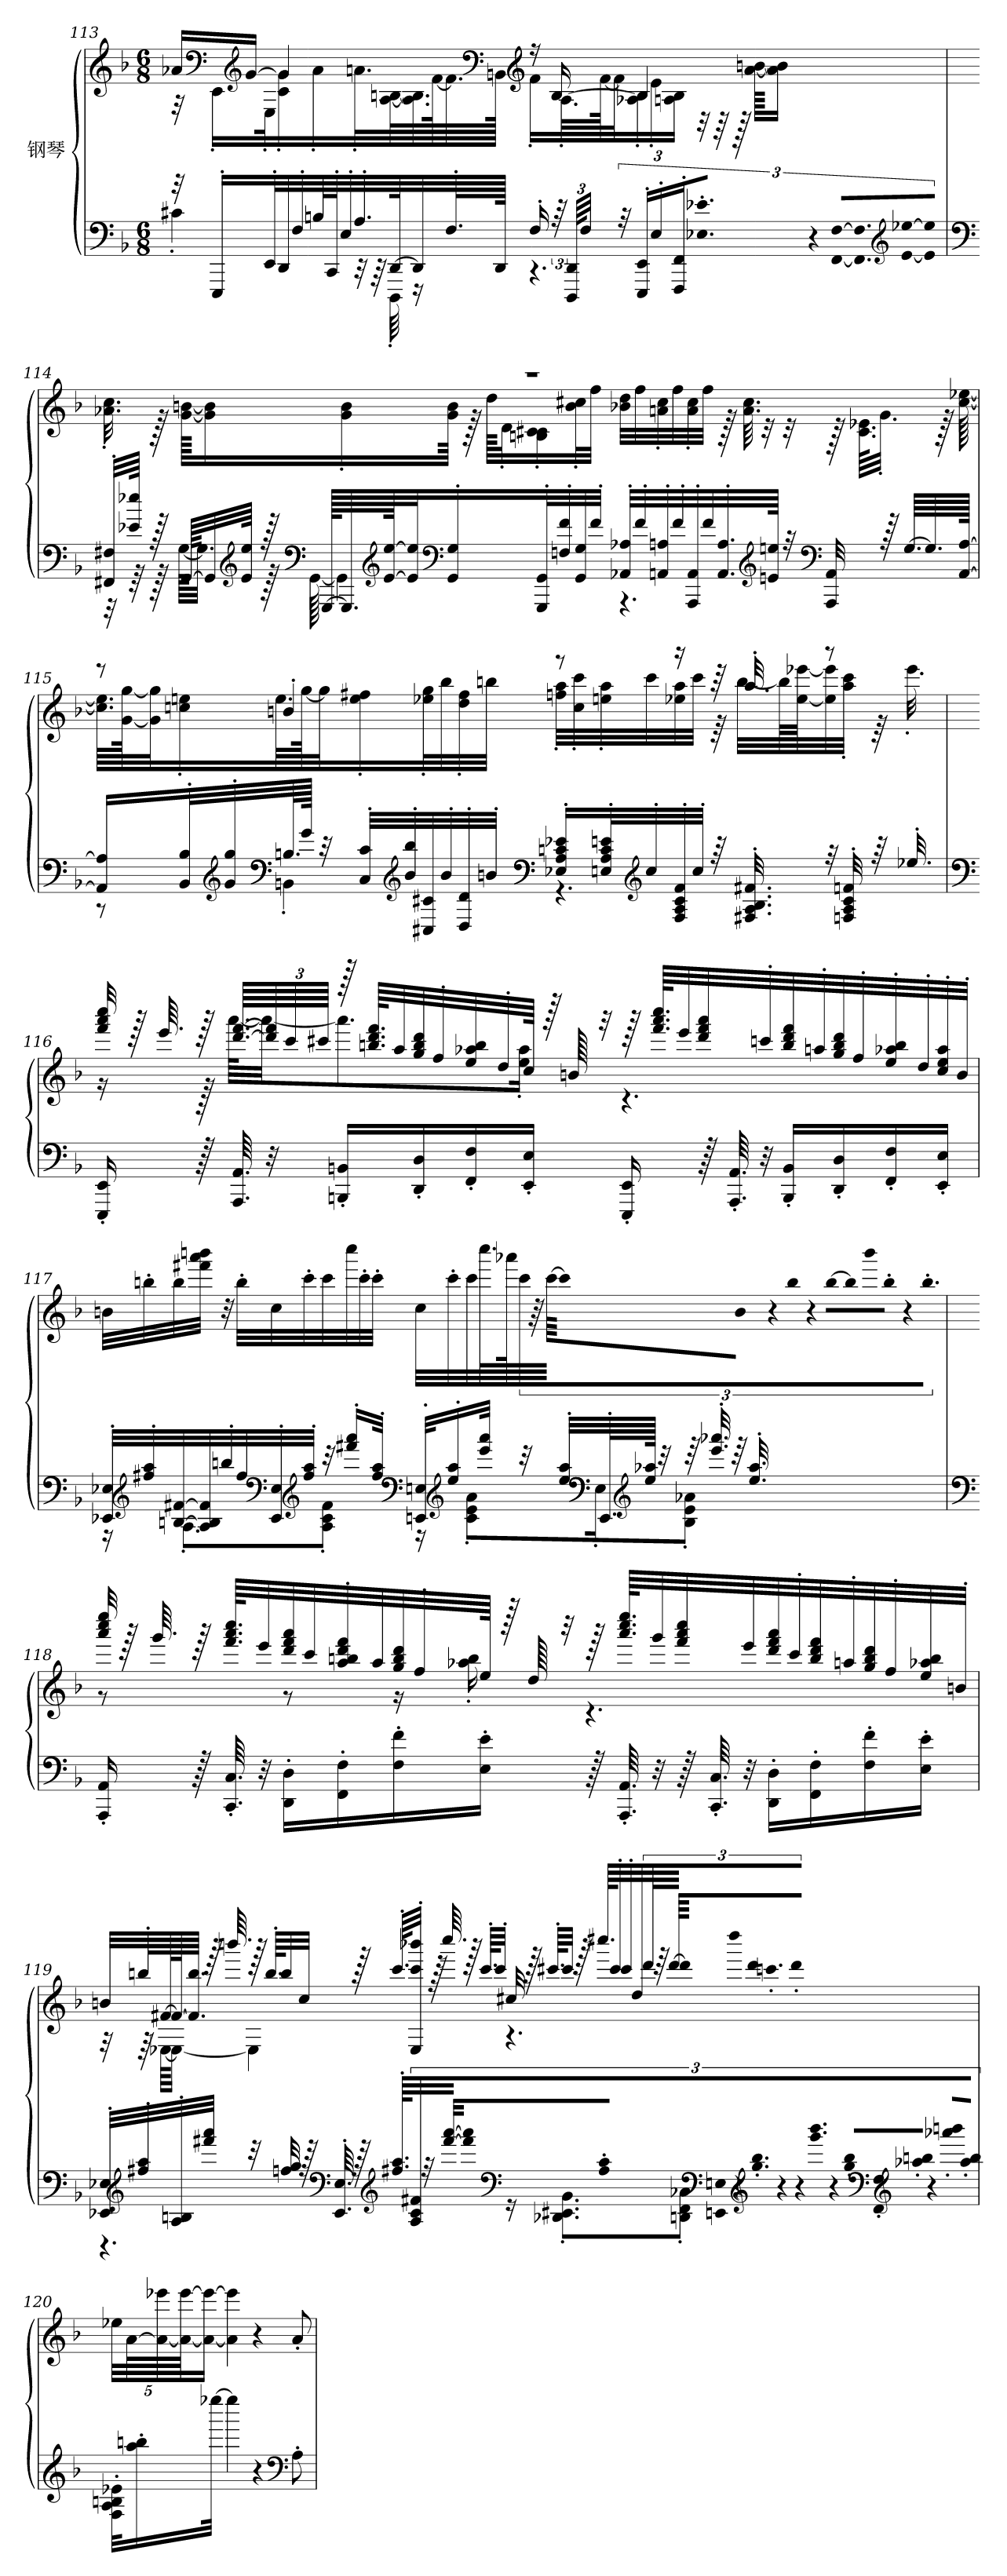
**kern	**kern
*part1	*part1
*staff2	*staff1
*I"钢琴	*
!!LO:LB:g=z
*clefF4	*clefG2
*k[b-]	*k[b-]
*M6/8	*M6/8
=113	=113
*^	*^
32r	4c#X'\	16a-X/LL	32r
*	*	*clefF4	*
16EEE'/LL	.	.	16EE'\LL
*	*	*clefG2	*
.	.	[16g/JJ	.
32EE'/L	.	.	32E'\K
32DD/	.	4g/]	16c\' 16g\'
32F'/	.	.	.
64Bn/L	.	.	16a-'\
64CC'/J	.	.	.
32E'/	.	.	.
32.A'/	32r	.	32.an'\L
.	64r	.	.
[64DD/K	64DDD'\	.	[64A\ [64Bn\L
32DD/]	16r	.	64.A\] 64.B\]
.	.	.	[128f\K
64.F'/L	.	.	64.f\]
*	*	*clefF4	*
128DD/JJJJk	.	.	128BBn\JJJJk
*	*	*clefG2	*
16F'/	4.r	16r	16f'\LL
96r	.	[16B/	64.A'\LL
96DDD/ 96DD/KLLL	.	.	.
48F/JJJ	.	.	.
.	.	.	[128f\JK
.	.	.	32f\J]
48r	.	.	.
*Xbrackettup	*	*	*Xbrackettup
24EEE/' 24EE/'LL	.	4B/]	24A-X\' 24B\'
24E'/	.	.	24e'\
24FFF/' 24FF/'	.	.	24An\ 24B\JJ
32.E-X/' 32.e-X/'JJk	.	.	32r
.	.	.	64r
128r	.	.	128r
[128FF/ [128F/KLLLL	.	.	[128a\ [128bn\KKKLL
64.FF/] 64.F/]	.	.	16a\] 16b\]JJ
*clefG2	*	*	*
[128e-/ [128ee-X/JK	.	.	.
32e-/] 32ee-/]JJJ	.	.	.
!!LO:LB:g=z	!!
=114	=114	=114	=114
*clefF4	*	*	*
32FF#X/' 32F#X/'LLL	32r	2.r	32.a-X\' 32.cc\'
64e-X/ 64ee-X/JJJk	64r	.	.
128r	128r	.	128r
[128GG/KKLLL	[128G\KKLLL	.	[128g\ [128bn\KKKLL
32GG/]	32.G\JJJ]	.	16g\] 16b\]
*clefG2	*	*	*
64e-/ 64ee-/JJJk	.	.	.
128r	128r	.	.
*clefF4	*	*	*
[128GGG/KLLLL	[128GG\	.	.
64.GGG/]	4GG\]	.	16g\' 16b\'
*clefG2	*	*	*
[128e-/ [128ee-/JK	.	.	.
32e-/] 32ee-/]J	.	.	.
*clefF4	*	*	*
16GG/' 16G/'	.	.	64g\ 64b\JJkk
.	.	.	128r
.	.	.	128dd\KKLLL
.	.	.	32d'\J
32GGG/' 32GG/'L	.	.	16Bn\' 16c\' 16c#X\'
32Fn/' 32f/'	.	.	.
32GG/ 32G/	.	.	32b\' 32cc#X\'L
32f'/JJJ	.	.	32ff\JJJ
32AA-X/' 32A-X/'LLL	4.r	.	32b-X\ 32dd\LLL
32f'/	.	.	32ff\
32AAn/' 32An/'	.	.	32an\' 32cc#\'
32f'/	.	.	32ff\
32AAA/' 32AA/'	.	.	32a\' 32cc#\'
32f/	.	.	32ff\JJJ
32.AA/' 32.A/'	.	.	128r
.	.	.	64.a\ 64.cc#\
.	.	.	32r
*clefG2	*	*	*
64en/ 64een/JJJk	.	.	.
32r	.	.	32r
*clefF4	*	*	*
32AAA/ 32AA/	.	.	128r
.	.	.	64.c#\ 64.e-X\KLLL
128r	.	.	32.g'\JJJ
[64.G/LLLL	.	.	.
64.G/]	.	.	.
.	.	.	128r
[128AA/ [128A/JJJJk	.	.	[128cc#\ [128ee-X\
!!LO:LB:g=z	!!
=115	=115	=115	=115
16AA/] 16A/]LL	8r	8r	64.cc#\] 64.ee-\]LLLL
.	.	.	[128g\ [128gg\JK
.	.	.	32g\] 32gg\]J
32BB-/' 32B-/'L	.	.	16ccn\' 16een\'
*clefG2	*	*	*
32g/' 32gg/'	.	.	.
*clefF4	*	*	*
64.Bn/L	4BBn'\	4bn'/	64.ee\LL
128g/JJJJk	.	.	[128gg\JK
32r	.	.	32gg\J]
32C/' 32c/'LLL	.	.	16ee\' 16ff#X\'
*clefG2	*	*	*
32b-/' 32bb-/'	.	.	.
32C#X/ 32c#X/	.	.	32ee-X\' 32gg\'L
32b-'/	.	.	32bb-\
32D/' 32d/'	.	.	32dd\' 32ff#\'
32bn'/JJJ	.	.	32bbn\JJJ
*clefF4	*	*	*
16E-X/' 16A/' 16cn/' 16e-X/'LL	4.r	8r	32ffn\' 32aa\'LLL
.	.	.	32cc\' 32ccc\'
32En/' 32A/' 32c/' 32en/'L	.	.	32een\' 32aa\'
*clefG2	*	*	*
32cc'/	.	.	32ccc\
32F/' 32A/' 32c/' 32f/'	.	16r	32ee-X\ 32aa\
32cc'/JJJ	.	.	32ccc\JJJ
64r	.	64r	64r
32.F#X/' 32.A/' 32.B/' 32.f#X/'	.	32.aa'/	[32bb\LLL
.	.	.	128bb\LL]
.	.	.	[128ee-\ [128eee-X\JJ
32r	.	8r	32ee-\] 32eee-\]
32Fn/' 32A/' 32c/' 32fn/'	.	.	32aa\' 32ccc\'JJJ
64r	.	.	64r
32.ee-X'/	.	.	32.eee-'\
*v	*v	*	*
!!LO:PB:g=z	!!
=116	=116	=116
*clefF4	*	*
16EEE/' 16EE/'	32fff/ 32aaa/ 32cccc/	16r
.	128r	.
.	64.eee/	.
128r	128r	128r
64.AAA/ 64.AA/	[64.ddd/ [64.fff/LLLL	[64.aaa\KLLL
32r	96ddd/] 96fff/]	32aaa\JJ_
.	96ccc/	.
.	96ccc#X/JJJJ	.
16BBBn/' 16BBn/'LL	128r	8.aaa\]
.	64.bbn/ 64.ddd/ 64.fff/KLLL	.
.	32aa/	.
16DD/' 16D/'	32gg/ 32bb/ 32ddd/	.
.	32ff'/	.
16FF/' 16F/'	32ee/ 32aa-X/ 32bb/	.
.	32dd'/	.
16EE/' 16E/'JJ	64cc/JJJk	16ee\' 16aa-\'Jk
.	128r	.
.	128bn/	.
.	32r	.
16EEE/' 16EE/'	128r	4.r
.	64.fff/ 64.aaa/ 64.cccc/KLLL	.
.	32eee/	.
128r	32ddd/ 32fff/ 32aaa/	.
64.AAA/' 64.AA/'	.	.
32r	32cccn'/	.
16BBB/' 16BB/'LL	32bb/ 32ddd/ 32fff/	.
.	32aan'/	.
16DD/' 16D/'	32gg/ 32bb/ 32ddd/	.
.	32ff'/	.
16FF/' 16F/'	32ee/' 32aa-X/' 32bb/'	.
.	32dd'/	.
16EE/' 16E/'JJ	32cc/' 32ee/' 32aa-/'	.
.	32b'/JJJ	.
*	*v	*v
!!LO:LB:g=z
=117	=117
*^	*
32EE-X/' 32E-X/'LLL	16r	32bn\LLL
*clefG2	*	*
32ff#X/' 32aa/'	.	32bbn'\
[32Bn/ [32f#X/	8.A'\L	32bb\
32A/ 32B/] 32f#/]	.	32fff#X\ 32aaa\ 32bbbn\JJJ
32bbn'/	.	32r
32ff#/	.	32bb'\LLL
*clefF4	*	*
32EE-/' 32E-/'	.	32cc\
*clefG2	*	*
32ff#/' 32aa/'JJJ	.	32ccc'\
32r	8A\' 8c\' 8f#\'J	32ccc\
16fff#X/' 16aaa/'LL	.	32cccc\
.	.	32ccc'\
32ff#/' 32aa/'JJk	.	32ccc'\JJJ
*clefF4	*	*
32EEn/' 32En/'KLL	16r	32cc\LLL
*clefG2	*	*
16ee/' 16aa/'	.	32ccc'\
.	8c\' 8e\' 8a\'L	32ccc\
32eee/ 32aaa/JJk	.	64.cccc\L
.	.	128aaa-X\K
*	*	*brackettup
32r	.	96ccc\JJJJ
.	.	96r
.	.	[96ccc\KLLL
32ee/' 32aa/'LLL	.	32ccc\]
*clefF4	*	*
64.EE'/L	16E'\K	64b\JJJk
.	.	128r
*clefG2	*	*
128ee/ 128aa-X/JJJJk	.	128bb\
32r	.	64r
.	.	[64bb\LLLL
64r	8B\' 8e\' 8a-X\'J	64bb\J]
32.eee/' 32.aaa-X/'	.	32bbb\
.	.	64bb'\JJJk
64r	.	64r
32.ee/' 32.aa-/'	.	32.bb'\
*v	*v	*
!!LO:LB:g=z
=118	=118
*clefF4	*
*	*^
16AAA/' 16AA/'	32aaa/ 32cccc/ 32eeee/	8r
.	128r	.
.	64.ggg/	.
128r	128r	.
64.CC/' 64.C/'	64.fff/ 64.aaa/ 64.cccc/KLLL	.
32r	32eee/	.
16DD\' 16D\'LL	32ddd/ 32fff/ 32aaa/	8r
.	32ccc/	.
16FF\' 16F\'	32aa/' 32bbn/' 32ddd/' 32fff/'	.
.	32aa/	.
16F\' 16f\'	32gg/ 32bb/ 32ddd/	16r
.	32ff'/	.
16E\' 16e\'JJ	64ee/JJJk	16aa-X\' 16bb\'
.	128r	.
.	128dd/	.
.	32r	.
128r	128r	4.r
64.AAA/' 64.AA/'	64.aaa/ 64.cccc/ 64.eeee/KLLL	.
32r	32ggg/	.
128r	32fff/ 32aaa/ 32cccc/	.
64.CC/' 64.C/'	.	.
32r	32eee/	.
16DD\' 16D\'LL	32ddd/ 32fff/ 32aaa/	.
.	32ccc'/	.
16FF\' 16F\'	32bb/ 32ddd/ 32fff/	.
.	32aan'/	.
16F\' 16f\'	32gg/ 32bb/ 32ddd/	.
.	32ff'/	.
16E\' 16e\'JJ	32ee/ 32aa-X/ 32bb/	.
.	32bn'/JJJ	.
!!LO:LB:g=z	!!
=119	=119	=119
*^	*	*
32EE-X/' 32E-X/'LLL	4.r	32bn/LLL	32r
*clefG2	*	*	*
32ff#X/' 32aa/'	.	64bbn'/L	64r
.	.	[64f#X/	[64E-X\KKLL
32A/' 32Bn/'	.	128f#/K_	16E-\JJ_
.	.	64.f#/] 64.bb/JJJJ	.
32fff#X/ 32aaa/JJJ	.	128r	.
.	.	64.bbbn/	.
32r	.	128r	4E-\]
.	.	64.bb'/KLLL	.
32ffn/ 32gg/	.	32bb/	.
128r	.	32cc/JJJ	.
*clefF4	*	*	*
64.EE-/' 64.E-/'	.	.	.
128r	.	128r	.
*clefG2	*	*	*
64.ff#X/' 64.aa/'KLLL	.	64.ccc'/KLLL	.
*brackettup	*	*	*
48A/ 48c/ 48f#X/JJJ	.	32E-/' 32ccc/' 32bbb-X/'JJJ	.
48r	.	.	.
.	.	128r	.
.	.	64.cccc/	.
[48fff#/ [48aaa/LLL	.	.	.
32fff#/] 32aaa/]	.	128r	.
.	.	64.ccc'/KLLL	.
32ff#/' 32aa/'JJJ	.	32ccc'/JJJ	.
*clefF4	*	*	*
32EEn/ 32En/	16r	32cc#X/	4.r
128r	.	128r	.
*clefG2	*	*	*
64.gg/' 64.bb-/'	.	64.ccc#X'/KLLL	.
32r	8.B-X\' 8.c#X\' 8.g\'L	32ccc#/JJJ	.
128r	.	128r	.
64.ggg/ 64.bbb-/	.	64.cccc#X/KLLL	.
32r	.	32ccc#'/	.
32gg/' 32bb-/'LLL	.	32ccc#'/	.
*clefF4	*	*	*
32FF/' 32F/'	.	32dd/	.
*clefG2	*	*	*
32aa-X/' 32bbn/'JJJ	.	96ddd/JJJk	.
.	.	96r	.
.	.	[96ddd/KLLL	.
32r	8Bn\' 8d\' 8a-X\'J	32ddd/]	.
16aaa-X/' 16bbbn/'LL	.	32dddd/	.
.	.	128ddd/KL	.
.	.	64.cccn'/J	.
32aa-/' 32bb/'JJk	.	32ddd'/JJJ	.
*v	*v	*	*
*	*v	*v
!!LO:LB:g=z
=120	=120
*	*Xbrackettup
32F\' 32A\' 32Bn\' 32e-X\'KLL	40ee-X\LLL
.	[80a\L
16aa\' 16bbn\'	.
.	80a\_ 80eee-X\
.	80a\_ [80eee-\JJ
.	16a\_ 16eee-\_JJ
[32eeee-X\JJk	.
4eeee-\]	4a\] 4eee-\]
4r	4r
*clefF4	*
8A'\	8a'/
=	=
*-	*-
